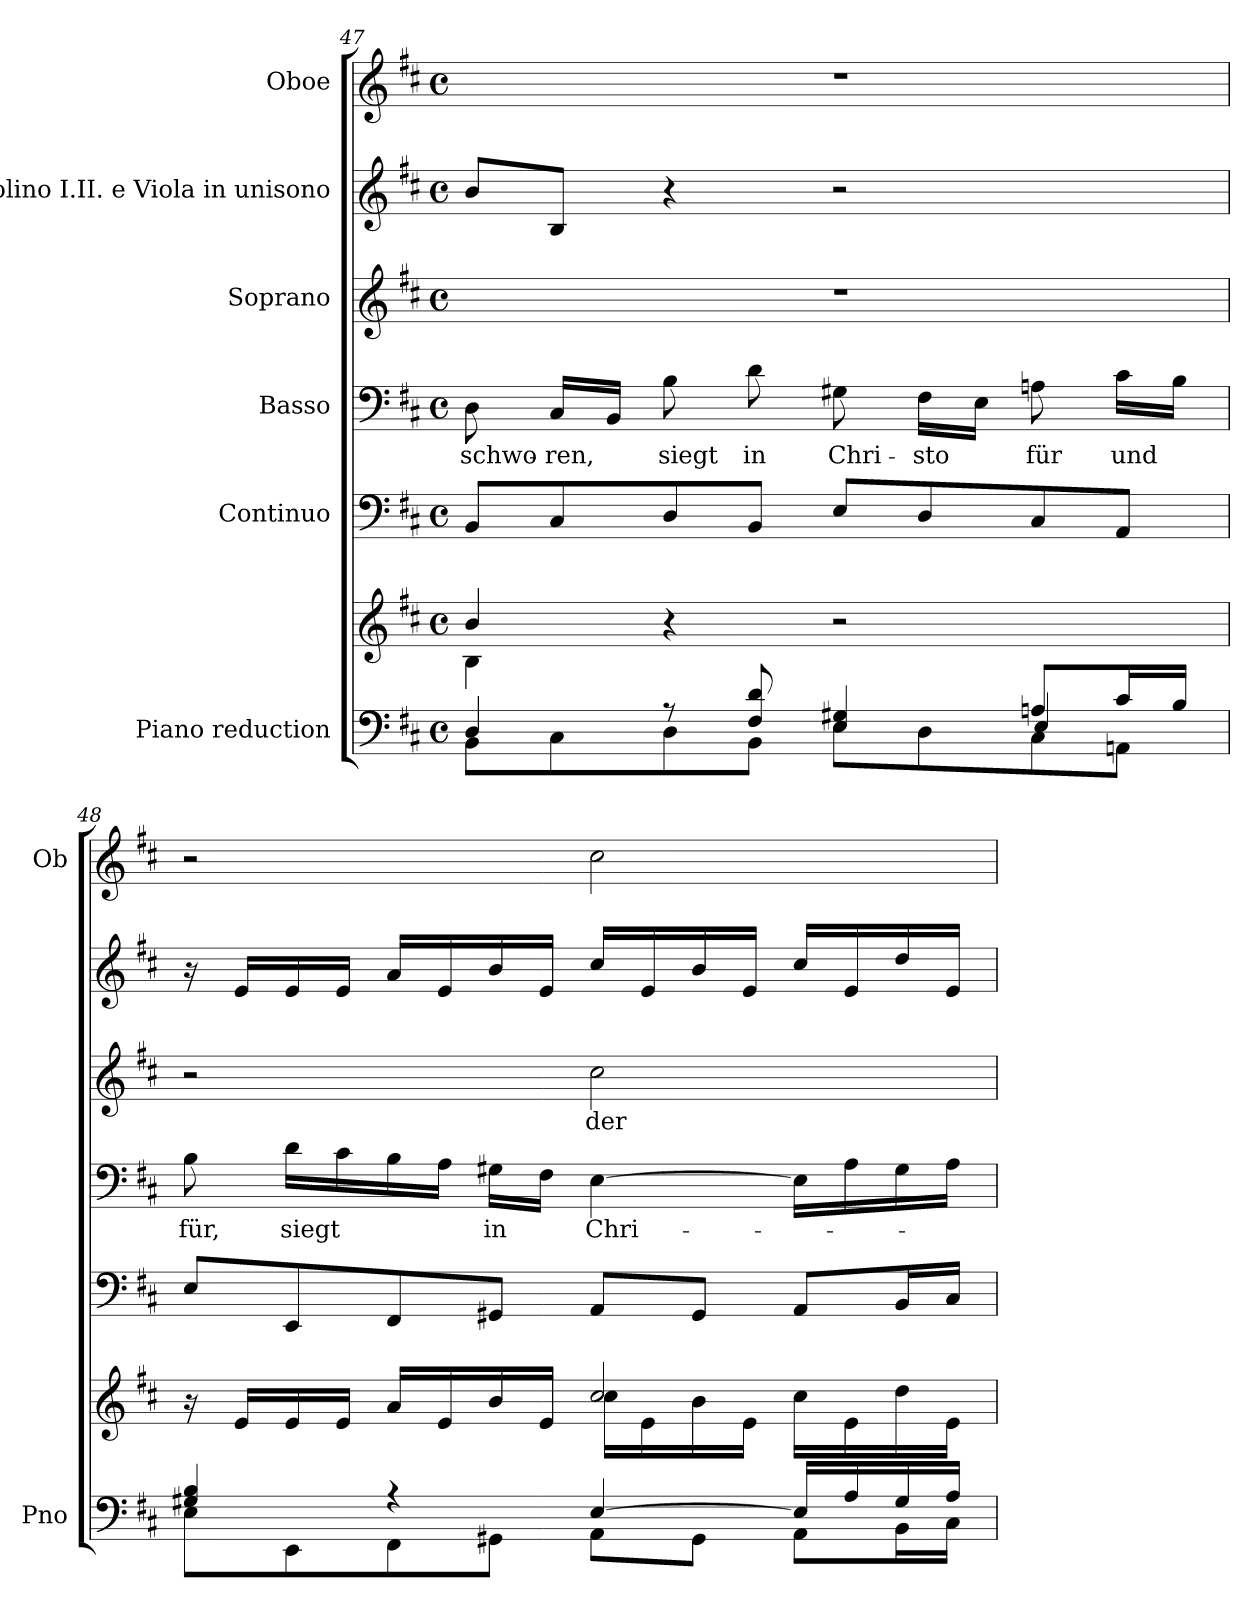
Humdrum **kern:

**kern	**kern	**kern	**kern	**text	**kern	**text	**kern	**kern
*part6	*part6	*part5	*part4	*part4	*part3	*part3	*part2	*part1
*staff7	*staff6	*staff5	*staff4	*staff4	*staff3	*staff3	*staff2	*staff1
*I"Piano reduction	*	*I"Continuo	*I"Basso	*	*I"Soprano	*	*I"Violino I.II. e Viola in unisono	*I"Oboe
*I'Pno	*	*	*	*	*	*	*	*I'Ob
*clefF4	*clefG2	*clefF4	*clefF4	*	*clefG2	*	*clefG2	*clefG2
*k[f#c#]	*k[f#c#]	*k[f#c#]	*k[f#c#]	*	*k[f#c#]	*	*k[f#c#]	*k[f#c#]
*M4/4	*M4/4	*M4/4	*M4/4	*	*M4/4	*	*M4/4	*M4/4
*met(c)	*met(c)	*met(c)	*met(c)	*	*met(c)	*	*met(c)	*met(c)
=47	=47	=47	=47	=47	=47	=47	=47	=47
*^	*^	*	*	*	*	*	*	*
*	*^	*	*	*	*	*	*	*	*	*
!	!	!	!	!	!	!	!LO:LY:b	!	!	!	!
4D/	8BB\L	2ryy	4b/	4B\	8BB/L	8D\	schwo-	1r	.	8b/L	1r
!	!	!	!	!	!	!	!LO:LY:b	!	!	!	!
.	8C#\	.	.	.	8C#/	16C#/LL	ren,	.	.	8B/J	.
.	.	.	.	.	.	16BB/JJ	.	.	.	.	.
!	!	!	!	!	!	!	!LO:LY:b	!	!	!	!
8r	8D\	.	4r	4ryy	8D/	8B\	siegt	.	.	4r	.
!	!	!	!	!	!	!	!LO:LY:b	!	!	!	!
8F#/ 8d/	8BB\J	.	.	.	8BB/J	8d\	in	.	.	.	.
!	!	!	!	!	!	!	!LO:LY:b	!	!	!	!
4E/ 4G#X/	8E\L	4ryy	2r	2ryy	8E/L	8G#X\	Chri-	.	.	2r	.
!	!	!	!	!	!	!	!LO:LY:b	!	!	!	!
.	8D\	.	.	.	8D/	16F#\LL	sto	.	.	.	.
.	.	.	.	.	.	16E\JJ	.	.	.	.	.
!	!	!	!	!	!	!	!LO:LY:b	!	!	!	!
8An/L	8C#\	4E/	.	.	8C#/	8An\	für	.	.	.	.
!	!	!	!	!	!	!	!LO:LY:b	!	!	!	!
16c#/L	8AAn\J	.	.	.	8AA/J	16c#\LL	und	.	.	.	.
16B/JJ	.	.	.	.	.	16B\JJ	.	.	.	.	.
*	*v	*v	*	*	*	*	*	*	*	*	*
!!LO:PB:g=z
=48	=48	=48	=48	=48	=48	=48	=48	=48	=48	=48
!	!	!	!	!	!	!LO:LY:b	!	!	!	!
4G#X/ 4B/	8E\L	16r	16ryy	8E/L	8B\	für,	2r	.	16r	2r
.	.	16e/LL	16ryy	.	.	.	.	.	16e/LL	.
!	!	!	!	!	!	!LO:LY:b	!	!	!	!
.	8EE\	16e/	8ryy	8EE/	16d\LL	siegt	.	.	16e/	.
.	.	16e/JJ	.	.	16c#\	.	.	.	16e/JJ	.
4r	8FF#\	16a/LL	4ryy	8FF#/	16B\	.	.	.	16a/LL	.
.	.	16e/	.	.	16A\JJ	.	.	.	16e/	.
!	!	!	!	!	!	!LO:LY:b	!	!	!	!
.	8GG#X\J	16b/	.	8GG#X/J	16G#X\LL	in	.	.	16b/	.
.	.	16e/JJ	.	.	16F#\JJ	.	.	.	16e/JJ	.
!	!	!	!	!	!	!LO:LY:b	!	!LO:LY:b	!	!
[4E/	8AA\L	2cc#/	16cc#\LL	8AA/L	[4E\	Chri-	2cc#\	der	16cc#/LL	2cc#\
.	.	.	16e\	.	.	.	.	.	16e/	.
.	8GG#\J	.	16b\	8GG#/J	.	.	.	.	16b/	.
.	.	.	16e\JJ	.	.	.	.	.	16e/JJ	.
16E/LL]	8AA\L	.	16cc#\LL	8AA/L	16E\LL]	.	.	.	16cc#/LL	.
16A/	.	.	16e\	.	16A\	.	.	.	16e/	.
16G#/	16BB\L	.	16dd\	16BB/L	16G#\	.	.	.	16dd/	.
16A/JJ	16C#\JJ	.	16e\JJ	16C#/JJ	16A\JJ	.	.	.	16e/JJ	.
*v	*v	*	*	*	*	*	*	*	*	*
*	*v	*v	*	*	*	*	*	*	*
=	=	=	=	=	=	=	=	=
*-	*-	*-	*-	*-	*-	*-	*-	*-
